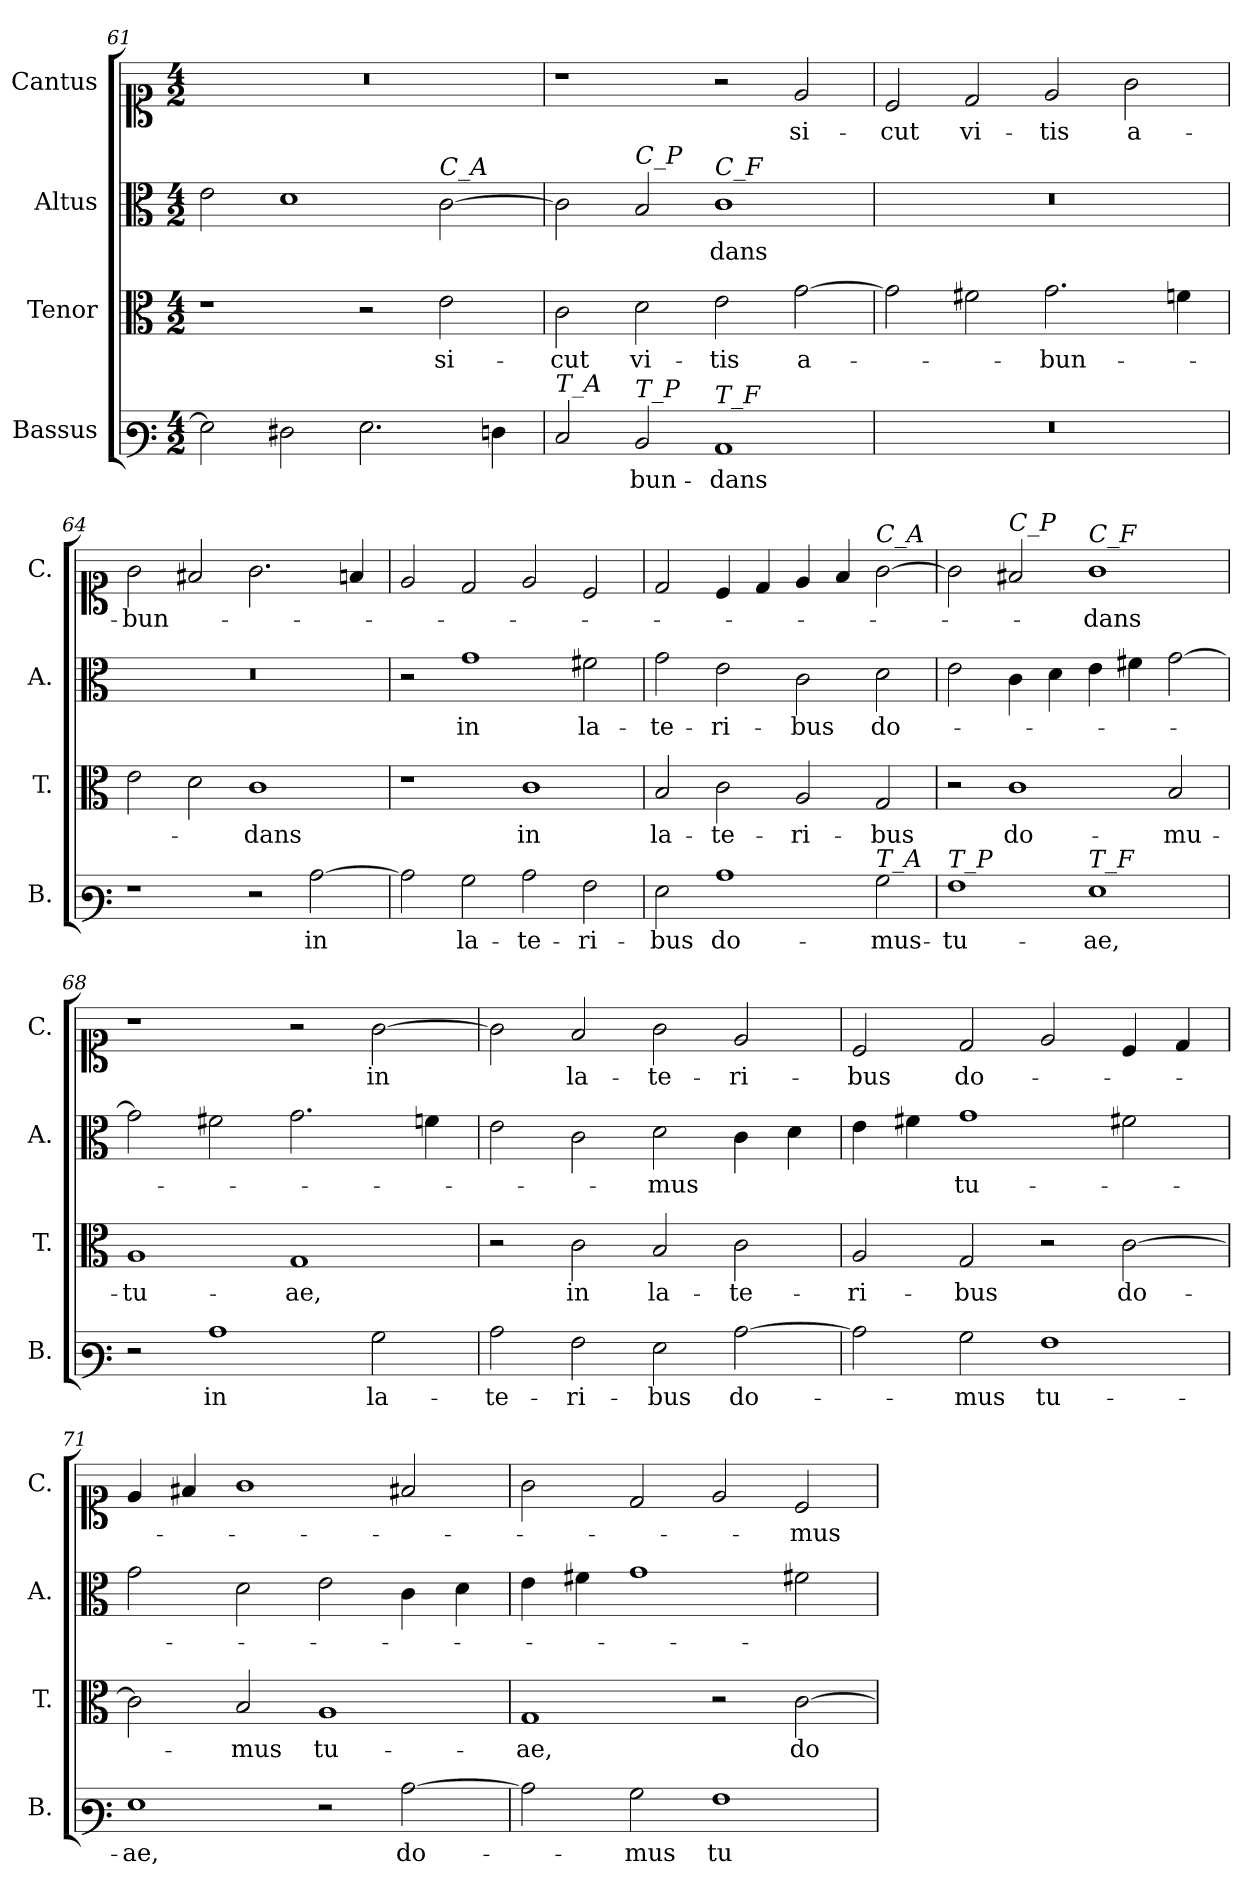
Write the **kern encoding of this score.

**kern	**text	**kern	**text	**kern	**text	**kern	**text
*part4	*part4	*part3	*part3	*part2	*part2	*part1	*part1
*staff4	*staff4	*staff3	*staff3	*staff2	*staff2	*staff1	*staff1
*I"Bassus	*	*I"Tenor	*	*I"Altus	*	*I"Cantus	*
*I'B.	*	*I'T.	*	*I'A.	*	*I'C.	*
!!LO:LB:g=z
*clefF3	*	*clefC3	*	*clefC3	*	*clefC1	*
*k[]	*	*k[]	*	*k[]	*	*k[]	*
*M4/2	*	*M4/2	*	*M4/2	*	*M4/2	*
=61	=61	=61	=61	=61	=61	=61	=61
2G\]	.	1r	.	2e\	.	0r	.
2F#X\	.	.	.	1d	.	.	.
2.G\	.	2r	.	.	.	.	.
!	!	!	!	!LO:TX:a:i:t=C_A	!	!	!
!	!	!	!LO:LY:b	!	!	!	!
.	.	2e\	si-	[2c\	.	.	.
4Fn\	.	.	.	.	.	.	.
=62	=62	=62	=62	=62	=62	=62	=62
!LO:TX:a:i:t=T_A	!	!	!	!	!	!	!
!	!	!	!LO:LY:b	!	!	!	!
2E/	.	2c\	-cut	2c\]	.	1r	.
!	!	!	!	!LO:TX:a:i:t=C_P	!	!	!
!LO:TX:a:i:t=T_P	!	!	!	!	!	!	!
!	!LO:LY:b	!	!LO:LY:b	!	!	!	!
2D/	-bun-	2d\	vi-	2B/	.	.	.
!	!	!	!	!LO:TX:a:i:t=C_F	!	!	!
!LO:TX:a:i:t=T_F	!	!	!	!	!	!	!
!	!LO:LY:b	!	!LO:LY:b	!	!LO:LY:b	!	!
1C	-dans	2e\	-tis	1c	-dans	2r	.
!	!	!	!LO:LY:b	!	!	!	!LO:LY:b
.	.	[2g\	a-	.	.	2e/	si-
=63	=63	=63	=63	=63	=63	=63	=63
!	!	!	!	!	!	!	!LO:LY:b
0r	.	2g\]	.	0r	.	2c/	-cut
!	!	!	!	!	!	!	!LO:LY:b
.	.	2f#X\	.	.	.	2d/	vi-
!	!	!	!LO:LY:b	!	!	!	!LO:LY:b
.	.	2.g\	-bun-	.	.	2e/	-tis
!	!	!	!	!	!	!	!LO:LY:b
.	.	.	.	.	.	2g\	a-
.	.	4fn\	.	.	.	.	.
=64	=64	=64	=64	=64	=64	=64	=64
!	!	!	!	!	!	!	!LO:LY:b
1r	.	2e\	.	0r	.	2g\	-bun-
.	.	2d\	.	.	.	2f#X/	.
!	!	!	!LO:LY:b	!	!	!	!
2r	.	1c	-dans	.	.	2.g\	.
!	!LO:LY:b	!	!	!	!	!	!
[2c\	in	.	.	.	.	.	.
.	.	.	.	.	.	4fn/	.
=65	=65	=65	=65	=65	=65	=65	=65
2c\]	.	1r	.	2r	.	2e/	.
!	!LO:LY:b	!	!	!	!LO:LY:b	!	!
2B\	la-	.	.	1g	in	2d/	.
!	!LO:LY:b	!	!LO:LY:b	!	!	!	!
2c\	-te-	1c	in	.	.	2e/	.
!	!LO:LY:b	!	!	!	!LO:LY:b	!	!
2A\	-ri-	.	.	2f#X\	la-	2c/	.
!!LO:PB:g=z
=66	=66	=66	=66	=66	=66	=66	=66
!	!LO:LY:b	!	!LO:LY:b	!	!LO:LY:b	!	!
2G\	-bus	2B/	la-	2g\	-te-	2d/	.
!	!LO:LY:b	!	!LO:LY:b	!	!LO:LY:b	!	!
1c	do-	2c\	-te-	2e\	-ri-	4c/	.
.	.	.	.	.	.	4d/	.
!	!	!	!LO:LY:b	!	!LO:LY:b	!	!
.	.	2A/	-ri-	2c\	-bus	4e/	.
.	.	.	.	.	.	4f/	.
!	!	!	!	!	!	!LO:TX:a:i:t=C_A	!
!LO:TX:a:i:t=T_A	!	!	!	!	!	!	!
!	!LO:LY:b	!	!LO:LY:b	!	!LO:LY:b	!	!
2B\	-mus-	2G/	-bus	2d\	do-	[2g\	.
=67	=67	=67	=67	=67	=67	=67	=67
!LO:TX:a:i:t=T_P	!	!	!	!	!	!	!
!	!LO:LY:b	!	!	!	!	!	!
1A	-tu-	2r	.	2e\	.	2g\]	.
!	!	!	!	!	!	!LO:TX:a:i:t=C_P	!
!	!	!	!LO:LY:b	!	!	!	!
.	.	1c	do-	4c\	.	2f#X/	.
.	.	.	.	4d\	.	.	.
!	!	!	!	!	!	!LO:TX:a:i:t=C_F	!
!LO:TX:a:i:t=T_F	!	!	!	!	!	!	!
!	!LO:LY:b	!	!	!	!	!	!LO:LY:b
1G	-ae,	.	.	4e\	.	1g	-dans
.	.	.	.	4f#X\	.	.	.
!	!	!	!LO:LY:b	!	!	!	!
.	.	2B/	-mu-	[2g\	.	.	.
=68	=68	=68	=68	=68	=68	=68	=68
!	!	!	!LO:LY:b	!	!	!	!
2r	.	1A	-tu-	2g\]	.	1r	.
!	!LO:LY:b	!	!	!	!	!	!
1c	in	.	.	2f#X\	.	.	.
!	!	!	!LO:LY:b	!	!	!	!
.	.	1G	-ae,	2.g\	.	2r	.
!	!LO:LY:b	!	!	!	!	!	!LO:LY:b
2B\	la-	.	.	.	.	[2g\	in
.	.	.	.	4fn\	.	.	.
=69	=69	=69	=69	=69	=69	=69	=69
!	!LO:LY:b	!	!	!	!	!	!
2c\	-te-	2r	.	2e\	.	2g\]	.
!	!LO:LY:b	!	!LO:LY:b	!	!	!	!LO:LY:b
2A\	-ri-	2c\	in	2c\	.	2f/	la-
!	!LO:LY:b	!	!LO:LY:b	!	!LO:LY:b	!	!LO:LY:b
2G\	-bus	2B/	la-	2d\	mus	2g\	-te-
!	!LO:LY:b	!	!LO:LY:b	!	!	!	!LO:LY:b
[2c\	do-	2c\	-te-	4c\	.	2e/	-ri-
.	.	.	.	4d\	.	.	.
=70	=70	=70	=70	=70	=70	=70	=70
!	!	!	!LO:LY:b	!	!	!	!LO:LY:b
2c\]	.	2A/	-ri-	4e\	.	2c/	-bus
.	.	.	.	4f#X\	.	.	.
!	!LO:LY:b	!	!LO:LY:b	!	!LO:LY:b	!	!LO:LY:b
2B\	-mus	2G/	-bus	1g	tu-	2d/	do-
!	!LO:LY:b	!	!	!	!	!	!
1A	tu-	2r	.	.	.	2e/	.
!	!	!	!LO:LY:b	!	!	!	!
.	.	[2c\	do-	2f#X\	.	4c/	.
.	.	.	.	.	.	4d/	.
!!LO:LB:g=z
=71	=71	=71	=71	=71	=71	=71	=71
!	!LO:LY:b	!	!	!	!	!	!
1G	-ae,	2c\]	.	2g\	.	4e/	.
.	.	.	.	.	.	4f#X/	.
!	!	!	!LO:LY:b	!	!	!	!
.	.	2B/	-mus	2d\	.	1g	.
!	!	!	!LO:LY:b	!	!	!	!
2r	.	1A	tu-	2e\	.	.	.
!	!LO:LY:b	!	!	!	!	!	!
[2c\	do-	.	.	4c\	.	2f#X/	.
.	.	.	.	4d\	.	.	.
=72	=72	=72	=72	=72	=72	=72	=72
!	!	!	!LO:LY:b	!	!	!	!
2c\]	.	1G	-ae,	4e\	.	2g\	.
.	.	.	.	4f#X\	.	.	.
!	!LO:LY:b	!	!	!	!	!	!
2B\	-mus	.	.	1g	.	2d/	.
!	!LO:LY:b	!	!	!	!	!	!
1A	tu-	2r	.	.	.	2e/	.
!	!	!	!LO:LY:b	!	!	!	!LO:LY:b
.	.	[2c\	do-	2f#X\	.	2c/	-mus
=	=	=	=	=	=	=	=
*-	*-	*-	*-	*-	*-	*-	*-
